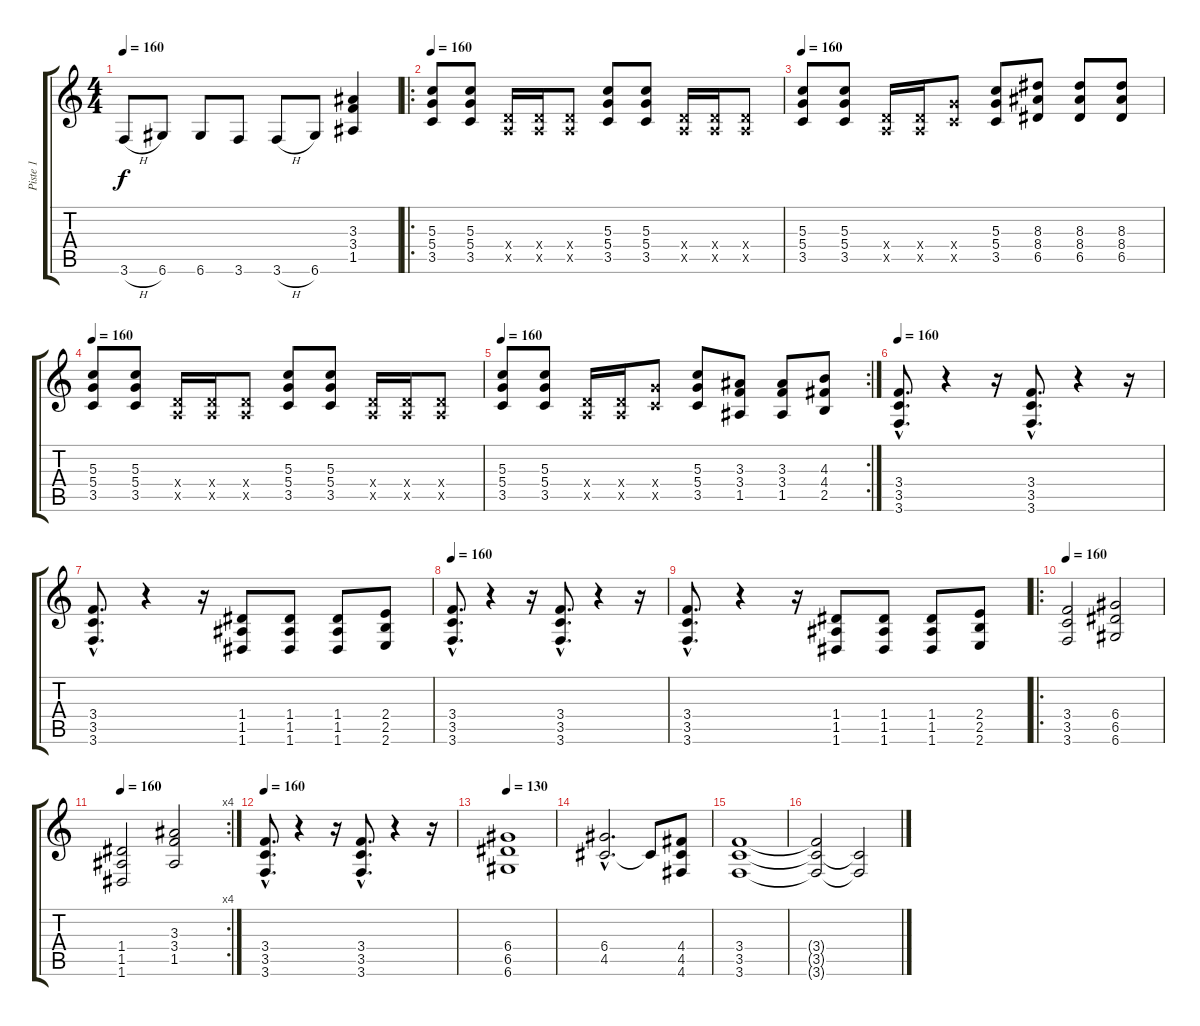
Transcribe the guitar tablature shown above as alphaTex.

\track ("Piste 1" "Piste 1") {instrument distortionguitar}
\staff {score tabs}
\tuning (E4 B3 G3 D3 A2 D2) {hide}
\ts (4 4)
\tempo 160
\clef g2
\ks c
3.6{h}.8{dy f} 6.6.8 6.6.8 3.6.8 3.6{h}.8 6.6.8 (3.3 3.4 1.5).4 |
\ro
\tempo 160
(5.3 5.4 3.5).8 (5.3 5.4 3.5).8 (0.4{x} 0.5{x}).16 (0.4{x} 0.5{x}).16 (0.4{x} 0.5{x}).8 (5.3 5.4 3.5).8 (5.3 5.4 3.5).8 (0.4{x} 0.5{x}).16 (0.4{x} 0.5{x}).16 (0.4{x} 0.5{x}).8 |
\tempo 160
(5.3 5.4 3.5).8 (5.3 5.4 3.5).8 (0.4{x} 0.5{x}).16 (0.4{x} 0.5{x}).16 (5.4{x} 3.5{x}).8 (5.3 5.4 3.5).8 (8.3 8.4 6.5).8 (8.3 8.4 6.5).8 (8.3 8.4 6.5).8 |
\tempo 160
(5.3 5.4 3.5).8 (5.3 5.4 3.5).8 (0.4{x} 0.5{x}).16 (0.4{x} 0.5{x}).16 (0.4{x} 0.5{x}).8 (5.3 5.4 3.5).8 (5.3 5.4 3.5).8 (0.4{x} 0.5{x}).16 (0.4{x} 0.5{x}).16 (0.4{x} 0.5{x}).8 |
\rc 2
\tempo 160
(5.3 5.4 3.5).8 (5.3 5.4 3.5).8 (0.4{x} 0.5{x}).16 (0.4{x} 0.5{x}).16 (5.4{x} 3.5{x}).8 (5.3 5.4 3.5).8 (3.3 3.4 1.5).8 (3.3 3.4 1.5).8 (4.3 4.4 2.5).8 |
\tempo 160
(3.4{hac} 3.5{hac} 3.6{hac}).8{d} r.4 r.16 (3.4{hac} 3.5{hac} 3.6{hac}).8{d} r.4 r.16 |
(3.4{hac} 3.5{hac} 3.6{hac}).8{d} r.4 r.16 (1.4 1.5 1.6).8 (1.4 1.5 1.6).8 (1.4 1.5 1.6).8 (2.4 2.5 2.6).8 |
\tempo 160
(3.4{hac} 3.5{hac} 3.6{hac}).8{d} r.4 r.16 (3.4{hac} 3.5{hac} 3.6{hac}).8{d} r.4 r.16 |
(3.4{hac} 3.5{hac} 3.6{hac}).8{d} r.4 r.16 (1.4 1.5 1.6).8 (1.4 1.5 1.6).8 (1.4 1.5 1.6).8 (2.4 2.5 2.6).8 |
\ro
\tempo 160
(3.4 3.5 3.6).2 (6.4 6.5 6.6).2 |
\rc 4
\tempo 160
(1.4 1.5 1.6).2 (3.3 3.4 1.5).2 |
\tempo 160
(3.4{hac} 3.5{hac} 3.6{hac}).8{d} r.4 r.16 (3.4{hac} 3.5{hac} 3.6{hac}).8{d} r.4 r.16 |
\tempo 130
(6.4 6.5 6.6).1{volume 8 instrument overdrivenguitar} |
(6.4{hac} 4.5{hac}).2{d} 4.5{t}.8 (4.4 4.5 4.6).8 |
(3.4 3.5 3.6).1 |
(3.4{t} 3.5{t} 3.6{t}).2 (3.5{t} 3.6{t}).2
